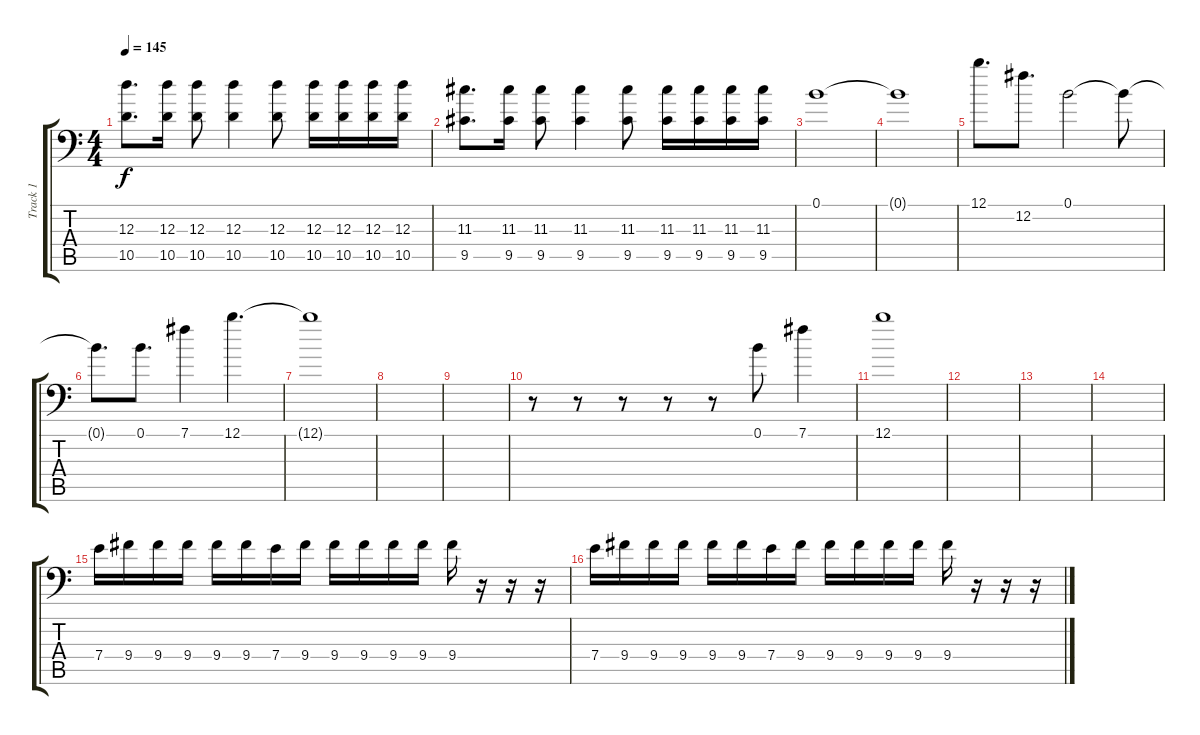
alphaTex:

\track ("Track 1" "Track 1") {instrument distortionguitar}
\staff {score tabs}
\tuning (B3 Gb3 D3 A2 E2 A1) {hide}
\ts (4 4)
\tempo 145
\clef f4
\ks c
(12.3 10.5).8{d dy f} (12.3 10.5).16 (12.3 10.5).8 (12.3 10.5).4 (12.3 10.5).8 (12.3 10.5).16 (12.3 10.5).16 (12.3 10.5).16 (12.3 10.5).16 |
(11.3 9.5).8{d} (11.3 9.5).16 (11.3 9.5).8 (11.3 9.5).4 (11.3 9.5).8 (11.3 9.5).16 (11.3 9.5).16 (11.3 9.5).16 (11.3 9.5).16 |
0.1.1 |
0.1{t}.1 |
12.1.8{d} 12.2.8{d} 0.1.2 0.1{t}.8 |
0.1{t}.8{d} 0.1.8{d} 7.1.4 12.1.4{d} |
12.1{t}.1 |
|
|
r.8 r.8 r.8 r.8 r.8 0.1.8 7.1.4 |
12.1.1 |
|
|
|
7.4.16 9.4.16 9.4.16 9.4.16 9.4.16 9.4.16 7.4.16 9.4.16 9.4.16 9.4.16 9.4.16 9.4.16 9.4.16 r.16 r.16 r.16 |
7.4.16 9.4.16 9.4.16 9.4.16 9.4.16 9.4.16 7.4.16 9.4.16 9.4.16 9.4.16 9.4.16 9.4.16 9.4.16 r.16 r.16 r.16
